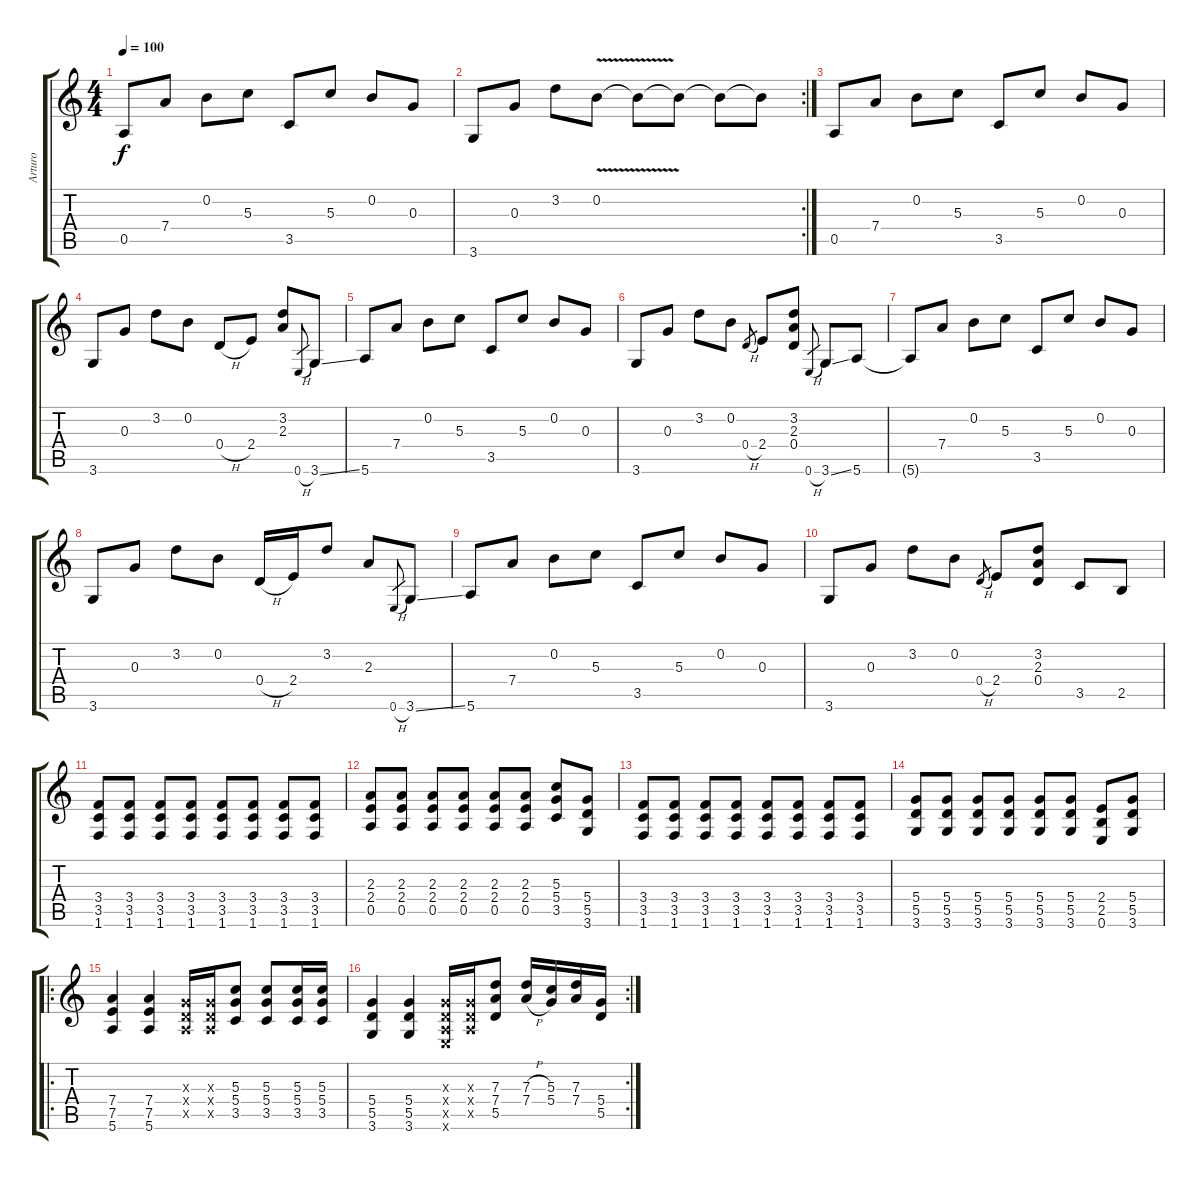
\track ("Arturo" "Arturo") {instrument acousticguitarnylon}
\staff {score tabs}
\tuning (E4 B3 G3 D3 A2 E2) {hide}
\ts (4 4)
\tempo 100
\clef g2
\ks c
0.5.8{dy f instrument acousticguitarnylon} 7.4.8 0.2.8 5.3.8 3.5.8 5.3.8 0.2.8 0.3.8 |
\rc 2
3.6.8 0.3.8 3.2.8 0.2{v}.8 0.2{t}.8 0.2{t}.8 0.2{t}.8 0.2{t}.8 |
0.5.8 7.4.8 0.2.8 5.3.8 3.5.8 5.3.8 0.2.8 0.3.8 |
3.6.8 0.3.8 3.2.8 0.2.8 0.4{h}.8 2.4.8 (3.2 2.3).8 0.6{h}.8{gr} 3.6{ss}.8 |
5.6.8 7.4.8 0.2.8 5.3.8 3.5.8 5.3.8 0.2.8 0.3.8 |
3.6.8 0.3.8 3.2.8 0.2.8 0.4{h}.8{gr} 2.4.8 (3.2 2.3 0.4).8 0.6{h}.8{gr} 3.6{ss}.8 5.6.8 |
5.6{t}.8 7.4.8 0.2.8 5.3.8 3.5.8 5.3.8 0.2.8 0.3.8 |
3.6.8 0.3.8 3.2.8 0.2.8 0.4{h}.16 2.4.16 3.2.8 2.3.8 0.6{h}.8{gr} 3.6{ss}.8 |
5.6.8 7.4.8 0.2.8 5.3.8 3.5.8 5.3.8 0.2.8 0.3.8 |
3.6.8 0.3.8 3.2.8 0.2.8 0.4{h}.8{gr} 2.4.8 (3.2 2.3 0.4).8 3.5.8 2.5.8 |
(3.4 3.5 1.6).8 (3.4 3.5 1.6).8 (3.4 3.5 1.6).8 (3.4 3.5 1.6).8 (3.4 3.5 1.6).8 (3.4 3.5 1.6).8 (3.4 3.5 1.6).8 (3.4 3.5 1.6).8 |
(2.3 2.4 0.5).8 (2.3 2.4 0.5).8 (2.3 2.4 0.5).8 (2.3 2.4 0.5).8 (2.3 2.4 0.5).8 (2.3 2.4 0.5).8 (5.3 5.4 3.5).8 (5.4 5.5 3.6).8 |
(3.4 3.5 1.6).8 (3.4 3.5 1.6).8 (3.4 3.5 1.6).8 (3.4 3.5 1.6).8 (3.4 3.5 1.6).8 (3.4 3.5 1.6).8 (3.4 3.5 1.6).8 (3.4 3.5 1.6).8 |
(5.4 5.5 3.6).8 (5.4 5.5 3.6).8 (5.4 5.5 3.6).8 (5.4 5.5 3.6).8 (5.4 5.5 3.6).8 (5.4 5.5 3.6).8 (2.4 2.5 0.6).8 (5.4 5.5 3.6).8 |
\ro
(7.4 7.5 5.6).4 (7.4 7.5 5.6).4 (0.3{x} 0.4{x} 0.5{x}).16 (0.3{x} 0.4{x} 0.5{x}).16 (5.3 5.4 3.5).8 (5.3 5.4 3.5).8 (5.3 5.4 3.5).16 (5.3 5.4 3.5).16 |
\rc 2
(5.4 5.5 3.6).4 (5.4 5.5 3.6).4 (0.3{x} 0.4{x} 0.5{x} 0.6{x}).16 (0.3{x} 0.4{x} 0.5{x}).16 (7.3 7.4 5.5).8 (7.3{h} 7.4{h}).16 (5.3 5.4).16 (7.3 7.4).16 (5.4 5.5).16
